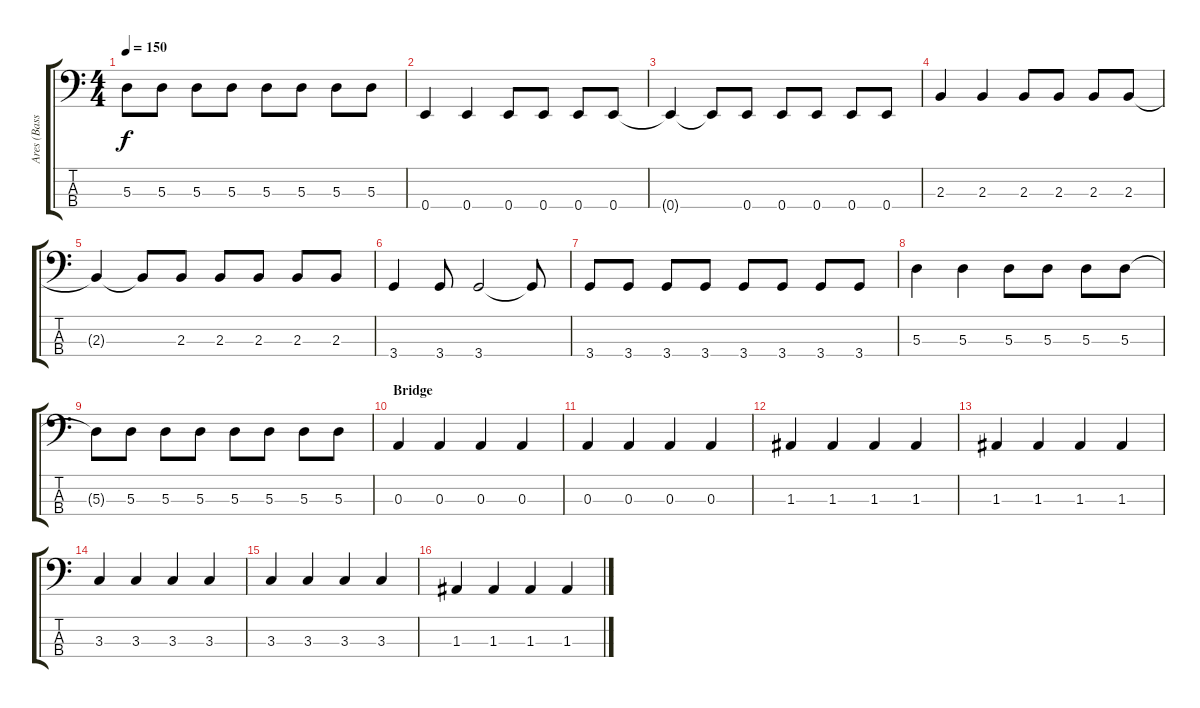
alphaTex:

\track ("Ares (Bass Guitar)" "Ares (Bass") {instrument electricbassfinger}
\staff {score tabs}
\tuning (G2 D2 A1 E1) {hide}
\ts (4 4)
\tempo 150
\clef f4
\ks c
5.3.8{dy f} 5.3.8 5.3.8 5.3.8 5.3.8 5.3.8 5.3.8 5.3.8 |
0.4.4 0.4.4 0.4.8 0.4.8 0.4.8 0.4.8 |
0.4{t}.4 0.4{t}.8 0.4.8 0.4.8 0.4.8 0.4.8 0.4.8 |
2.3.4 2.3.4 2.3.8 2.3.8 2.3.8 2.3.8 |
2.3{t}.4 2.3{t}.8 2.3.8 2.3.8 2.3.8 2.3.8 2.3.8 |
3.4.4 3.4.8 3.4.2 3.4{t}.8 |
3.4.8 3.4.8 3.4.8 3.4.8 3.4.8 3.4.8 3.4.8 3.4.8 |
5.3.4 5.3.4 5.3.8 5.3.8 5.3.8 5.3.8 |
5.3{t}.8 5.3.8 5.3.8 5.3.8 5.3.8 5.3.8 5.3.8 5.3.8 |
\section ("" "Bridge")
0.3.4 0.3.4 0.3.4 0.3.4 |
0.3.4 0.3.4 0.3.4 0.3.4 |
1.3.4 1.3.4 1.3.4 1.3.4 |
1.3.4 1.3.4 1.3.4 1.3.4 |
3.3.4 3.3.4 3.3.4 3.3.4 |
3.3.4 3.3.4 3.3.4 3.3.4 |
1.3.4 1.3.4 1.3.4 1.3.4
